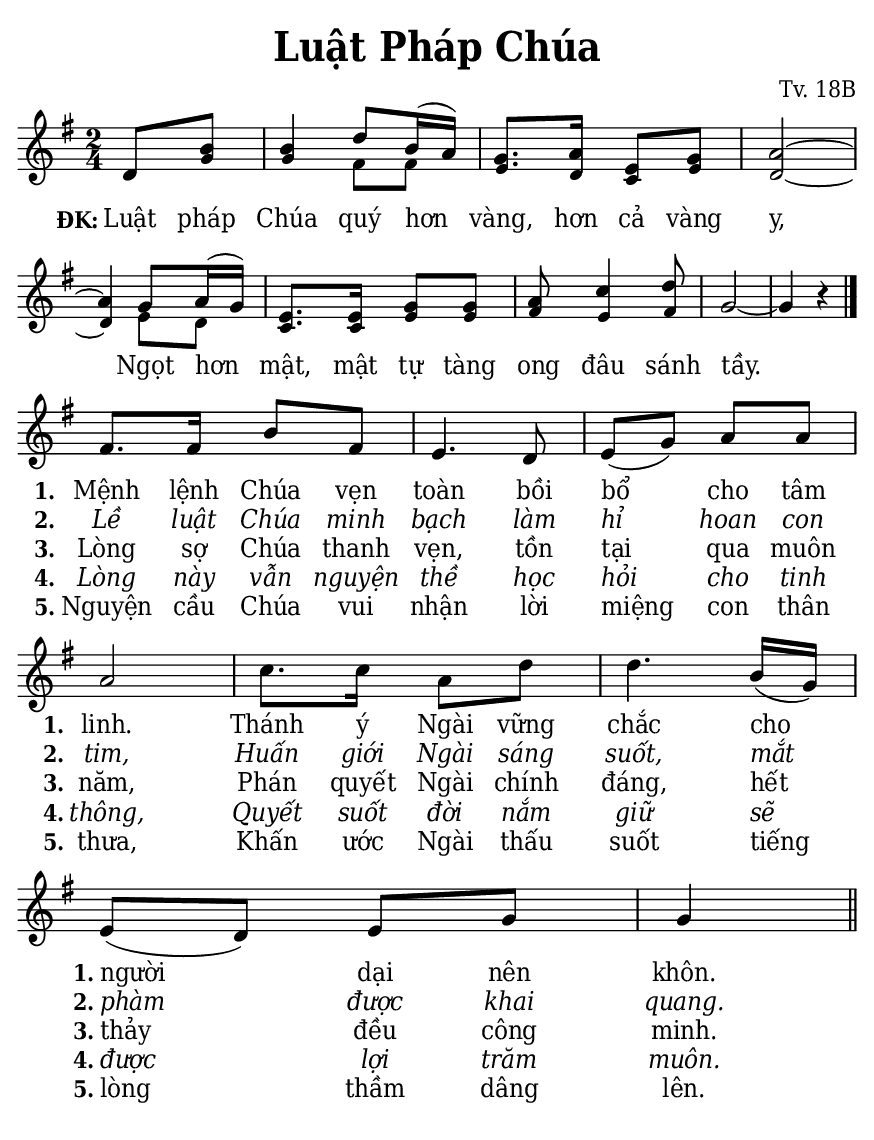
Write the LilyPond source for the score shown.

% Cài đặt chung\
\version "2.22.1"
\include "english.ly"

\header {
  title = \markup { \fontsize #1 "Luật Pháp Chúa" }
  composer = "Tv. 18B"
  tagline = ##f
}

% Nhạc phiên khúc
nhacPhienKhucSop = \relative c' {
  <> \tweak extra-offset #'(-6.5 . -2.5) _\markup { \bold "ĐK:" }
  \partial 4 d8 b' |
  b4 d8 b16 (a) |
  g8. a16 e8 g |
  a2 ~ |
  a4 g8 a16 (g) |
  e8. e16 g8 g |
  a c4 d8 |
  g,2 ~ |
  g4 r \bar "|." \break
  
  fs8. fs16 b8 fs |
  e4. d8 |
  e (g) a a |
  a2 |
  c8. c16 a8 d |
  d4. b16 (g) |
  e8 (d) e g |
  g4 \bar "||"
}

nhacPhienKhucAlto = \relative c' {
  d8 g |
  g4 fs8 [fs] |
  e8. d16 c8 e |
  d2 ~ |
  d4 e8 [d] |
  c8. c16 e8 e |
  fs e4 fs8 |
  g2 ~ |
  g4 r
}

% Lời phiên khúc
loiPhienKhucSop = \lyrics {
  %\set stanza = "ĐK:"
  Luật pháp Chúa quý hơn vàng,
  hơn cả vàng y,
  Ngọt hơn mật, mật tự tàng ong đâu sánh tầy.
  <<
    {
      \set stanza = "1."
      Mệnh lệnh Chúa vẹn toàn bồi bổ cho tâm linh.
      Thánh ý Ngài vững chắc cho người dại nên khôn.
    }
    \new Lyrics {
	    \set associatedVoice = "beSop"
	    \set stanza = "2."
      \override Lyrics.LyricText.font-shape = #'italic
	    Lề luật Chúa minh bạch làm hỉ hoan con tim,
	    Huấn giới Ngài sáng suốt,
	    mắt phàm được khai quang.
    }
    \new Lyrics {
	    \set associatedVoice = "beSop"
	    \set stanza = "3."
	    Lòng sợ Chúa thanh vẹn,
	    tồn tại qua muôn năm,
	    Phán quyết Ngài chính đáng,
	    hết thảy đều công minh.
    }
    \new Lyrics {
	    \set associatedVoice = "beSop"
	    \set stanza = "4."
      \override Lyrics.LyricText.font-shape = #'italic
	    Lòng này vẫn nguyện thề học hỏi cho tinh thông,
	    Quyết suốt đời nắm giữ sẽ được lợi trăm muôn.
    }
    \new Lyrics {
	    \set associatedVoice = "beSop"
	    \set stanza = "5."
	    Nguyện cầu Chúa vui nhận lời miệng con thân thưa,
	    Khấn ước Ngài thấu suốt tiếng lòng thầm dâng lên.
    }
  >>
}

% Dàn trang
\paper {
  #(set-paper-size "a5")
  top-margin = 3\mm
  bottom-margin = 3\mm
  left-margin = 3\mm
  right-margin = 3\mm
  indent = #0
  #(define fonts
	 (make-pango-font-tree "Deja Vu Serif Condensed"
	 		       "Deja Vu Serif Condensed"
			       "Deja Vu Serif Condensed"
			       (/ 20 20)))
  print-page-number = ##f
  system-system-spacing = #'((basic-distance . 0.1) (padding . 2))
  page-count = #1
}

TongNhip = {
  \key g \major \time 2/4
  \set Timing.beamExceptions = #'()
  \set Timing.baseMoment = #(ly:make-moment 1/4)
}

% mã nguồn cho những chức năng chưa hỗ trợ trong phiên bản lilypond hiện tại
% cung cấp bởi cộng đồng lilypond khi gửi email đến lilypond-user@gnu.org
% Đổi kích thước nốt cho bè phụ
notBePhu =
#(define-music-function (font-size music) (number? ly:music?)
   (for-some-music
     (lambda (m)
       (if (music-is-of-type? m 'rhythmic-event)
           (begin
             (set! (ly:music-property m 'tweaks)
                   (cons `(font-size . ,font-size)
                         (ly:music-property m 'tweaks)))
             #t)
           #f))
     music)
   music)

% in số phiên khúc trên mỗi dòng
#(define (add-grob-definition grob-name grob-entry)
    (set! all-grob-descriptions
          (cons ((@@ (lily) completize-grob-entry)
                 (cons grob-name grob-entry))
                all-grob-descriptions)))

#(add-grob-definition
   'StanzaNumberSpanner
   `((direction . ,LEFT)
     (font-series . bold)
     (padding . 0.5)
     (side-axis . ,X)
     (stencil . ,ly:text-interface::print)
     (X-offset . ,ly:side-position-interface::x-aligned-side)
     (Y-extent . ,grob::always-Y-extent-from-stencil)
     (meta . ((class . Spanner)
              (interfaces . (font-interface
                             side-position-interface
                             stanza-number-interface
                             text-interface))))))

\layout {
   \context {
     \Global
     \grobdescriptions #all-grob-descriptions
   }
   \context {
     \Score
     \remove Stanza_number_align_engraver
     \consists
       #(lambda (context)
          (let ((texts '())
                (syllables '()))
            (make-engraver
             (acknowledgers
              ((stanza-number-interface engraver grob source-engraver)
                 (set! texts (cons grob texts)))
              ((lyric-syllable-interface engraver grob source-engraver)
                 (set! syllables (cons grob syllables))))
             ((stop-translation-timestep engraver)
                (for-each
                 (lambda (text)
                   (for-each
                    (lambda (syllable)
                      (ly:pointer-group-interface::add-grob text
'side-support-elements syllable))
                    syllables))
                 texts)
                (set! syllables '())))))
   }
   \context {
     \Lyrics
     \remove Stanza_number_engraver
     \consists
       #(lambda (context)
          (let ((text #f)
                (last-stanza #f))
            (make-engraver
             ((process-music engraver)
                (let ((stanza (ly:context-property context 'stanza #f)))
                  (if (and stanza (not (equal? stanza last-stanza)))
                      (let ((column (ly:context-property context
'currentCommandColumn)))
                        (set! last-stanza stanza)
                        (if text
                            (ly:spanner-set-bound! text RIGHT column))

                        (set! text (ly:engraver-make-grob engraver
'StanzaNumberSpanner '()))
                        (ly:grob-set-property! text 'text stanza)
                        (ly:spanner-set-bound! text LEFT column)))))
             ((finalize engraver)
                (if text
                    (let ((column (ly:context-property context
'currentCommandColumn)))
                      (ly:spanner-set-bound! text RIGHT column)))))))
     \override StanzaNumberSpanner.horizon-padding = 10000
   }
}
% kết thúc mã nguồn

\score {
  \new ChoirStaff <<
    \new Staff \with {
        \consists "Merge_rests_engraver"
        printPartCombineTexts = ##f
      }
      <<
      \new Voice \TongNhip \partCombine 
        \nhacPhienKhucSop
        \notBePhu -1 { \nhacPhienKhucAlto }
      \new NullVoice = beSop \nhacPhienKhucSop
      \new Lyrics \lyricsto beSop \loiPhienKhucSop
      >>
  >>
  \layout {
    \override Lyrics.LyricSpace.minimum-distance = #2
    \override Score.BarNumber.break-visibility = ##(#f #f #f)
    \override Score.SpacingSpanner.uniform-stretching = ##t
  } 
}
